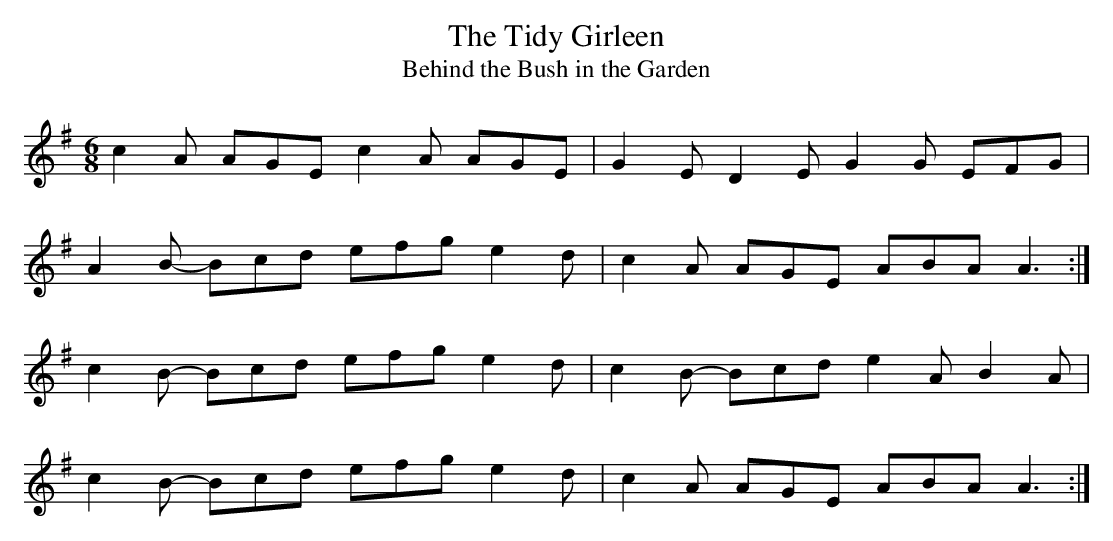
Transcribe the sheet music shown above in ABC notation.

X:1
T:Tidy Girleen, The
T:Behind the Bush in the Garden
M:6/8
L:1/8
K:ADor
c2 A  AGE c2 A AGE | G2 E  D2 E G2 G EFG  |
A2 B- Bcd efg e2 d | c2 A  AGE  ABA  A3  :|
c2 B- Bcd efg e2 d | c2 B- Bcd  e2 A B2 A |
c2 B- Bcd efg e2 d | c2 A  AGE  ABA  A3  :|
